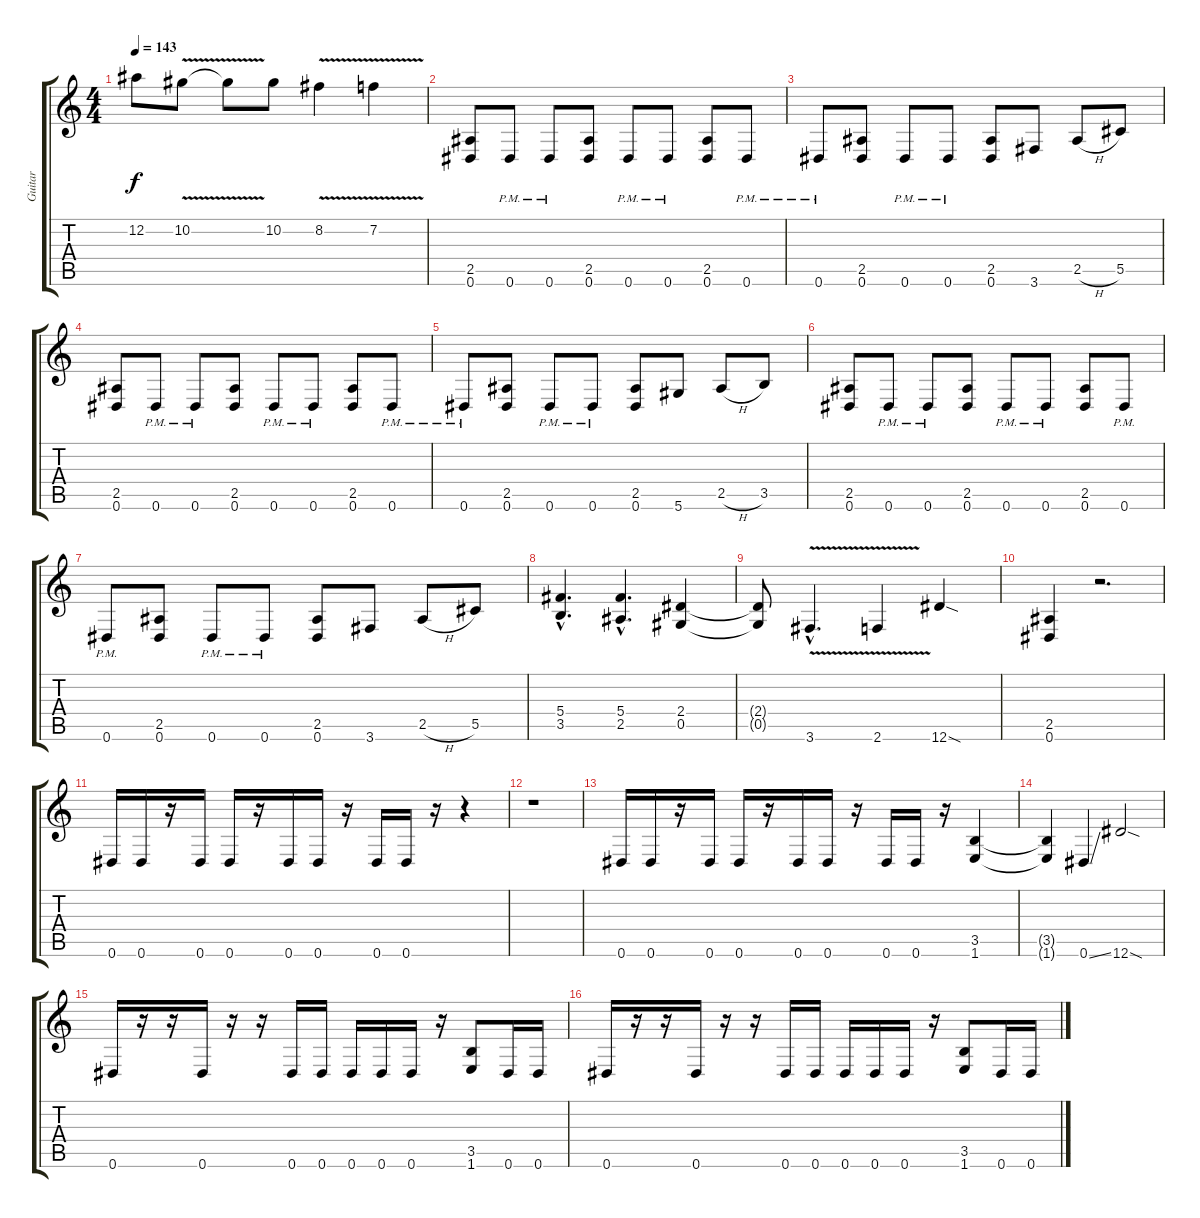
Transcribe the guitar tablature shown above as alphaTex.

\track ("Guitar" "Guitar") {instrument distortionguitar}
\staff {score tabs}
\tuning (Eb4 Bb3 Gb3 Db3 Ab2 Eb2) {hide}
\ts (4 4)
\tempo 143
\clef g2
\ks c
12.2.8{dy f} 10.2{v}.8 10.2{t}.8 10.2.8 8.2{v}.4 7.2{v}.4 |
\section ("" "")
(2.5 0.6).8 0.6{pm}.8 0.6{pm}.8 (2.5 0.6).8 0.6{pm}.8 0.6{pm}.8 (2.5 0.6).8 0.6{pm}.8 |
0.6{pm}.8 (2.5 0.6).8 0.6{pm}.8 0.6{pm}.8 (2.5 0.6).8 3.6.8 2.5{h}.8 5.5.8 |
(2.5 0.6).8 0.6{pm}.8 0.6{pm}.8 (2.5 0.6).8 0.6{pm}.8 0.6{pm}.8 (2.5 0.6).8 0.6{pm}.8 |
0.6{pm}.8 (2.5 0.6).8 0.6{pm}.8 0.6{pm}.8 (2.5 0.6).8 5.6.8 2.5{h}.8 3.5.8 |
(2.5 0.6).8 0.6{pm}.8 0.6{pm}.8 (2.5 0.6).8 0.6{pm}.8 0.6{pm}.8 (2.5 0.6).8 0.6{pm}.8 |
0.6{pm}.8 (2.5 0.6).8 0.6{pm}.8 0.6{pm}.8 (2.5 0.6).8 3.6.8 2.5{h}.8 5.5.8 |
(5.4{hac} 3.5{hac}).4{d} (5.4{hac} 2.5{hac}).4{d} (2.4 0.5).4 |
(2.4{t} 0.5{t}).8 3.6{v hac}.4{d} 2.6{v}.4 12.6{sod}.4 |
\section ("" "")
(2.5 0.6).4 r.2{d} |
0.6.16 0.6.16 r.16 0.6.16 0.6.16 r.16 0.6.16 0.6.16 r.16 0.6.16 0.6.16 r.16 r.4 |
r.1 |
0.6.16 0.6.16 r.16 0.6.16 0.6.16 r.16 0.6.16 0.6.16 r.16 0.6.16 0.6.16 r.16 (3.5 1.6).4 |
(3.5{t} 1.6{t}).4 0.6{ss}.4 12.6{sod}.2 |
\section ("" "")
0.6.16 r.16 r.16 0.6.16 r.16 r.16 0.6.16 0.6.16 0.6.16 0.6.16 0.6.16 r.16 (3.5 1.6).8 0.6.16 0.6.16 |
0.6.16 r.16 r.16 0.6.16 r.16 r.16 0.6.16 0.6.16 0.6.16 0.6.16 0.6.16 r.16 (3.5 1.6).8 0.6.16 0.6.16
